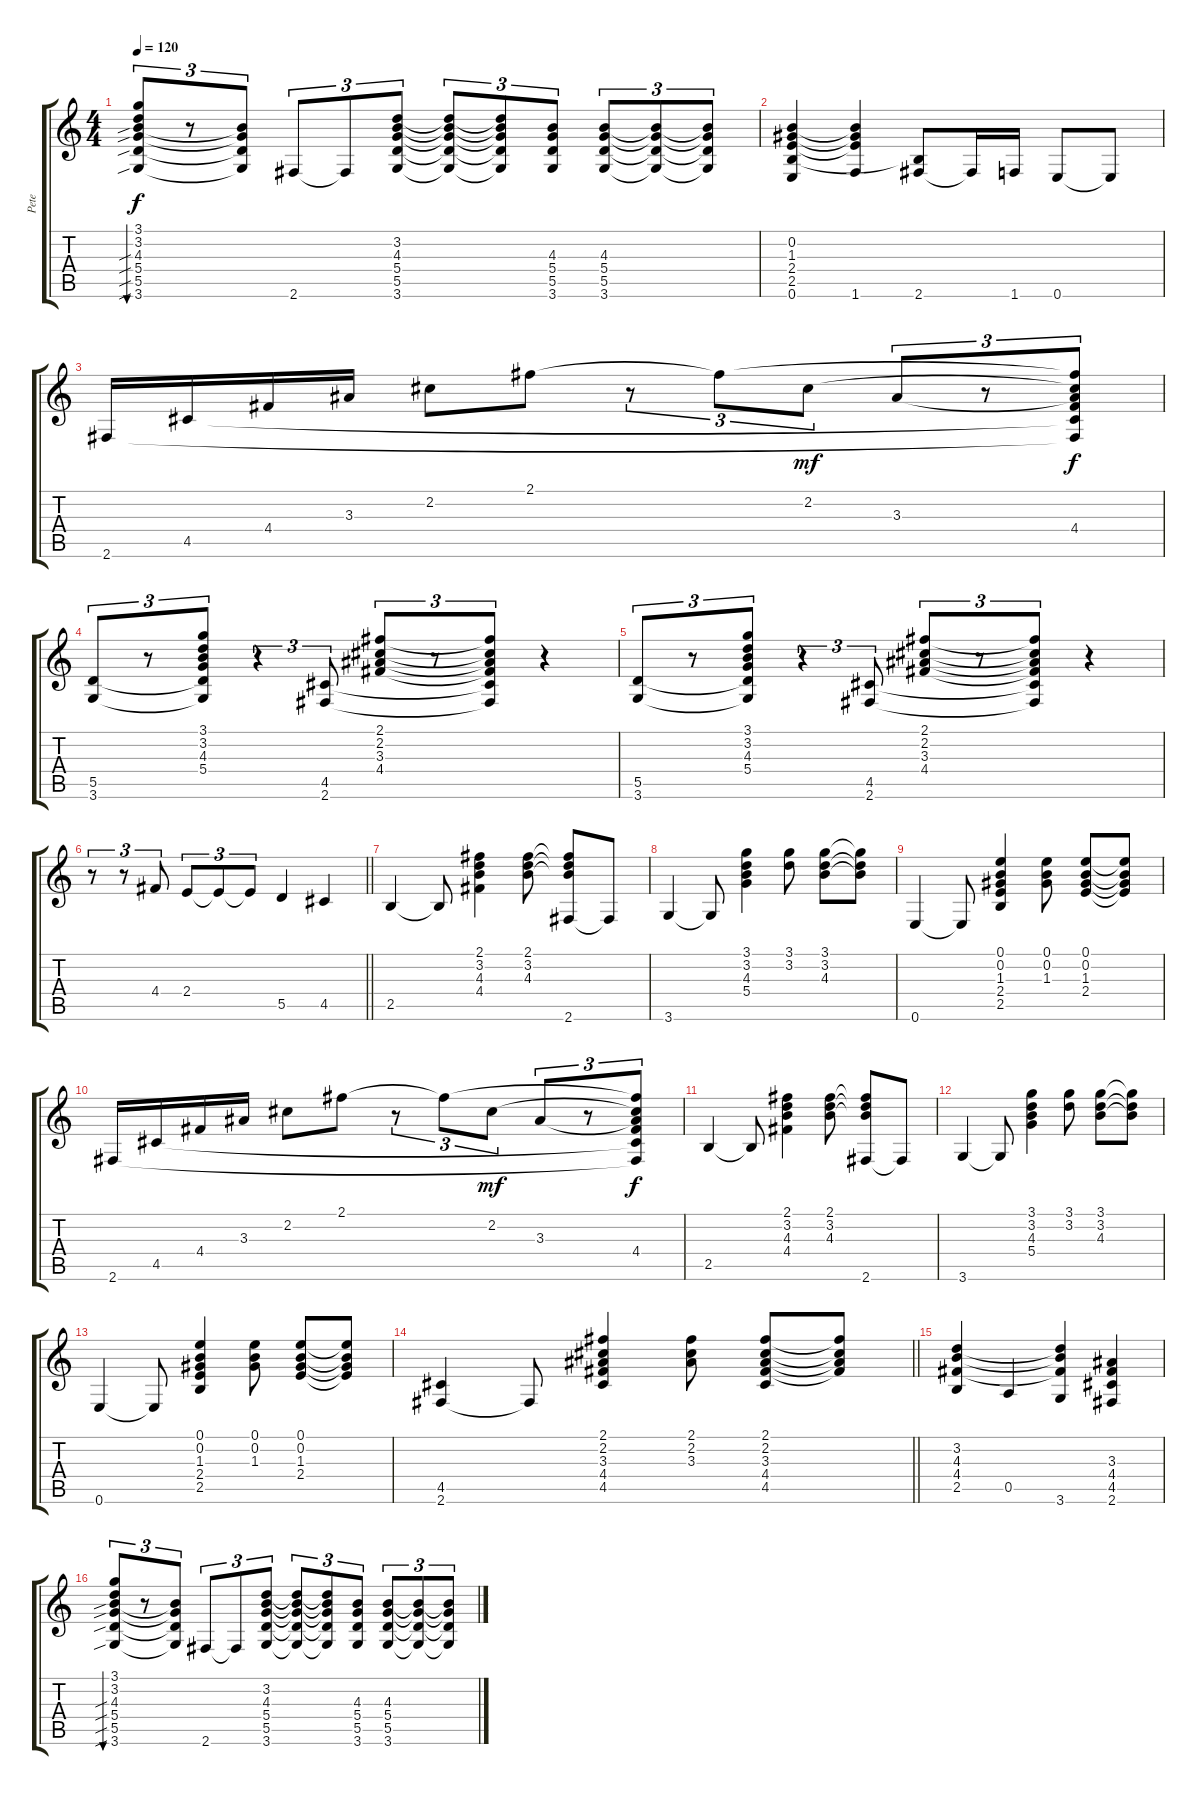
\track ("Pete" "Pete") {instrument acousticguitarsteel}
\staff {score tabs}
\tuning (E4 B3 G3 D3 A2 E2) {hide}
\ts (4 4)
\tempo 120
\clef g2
\ks c
(3.1 3.2 4.3{sib} 5.4{sib} 5.5{sib} 3.6{sib}).8{tu (3 2) bu 60 dy f} r.8{tu (3 2)} (4.3{t} 5.4{t} 5.5{t} 3.6{t}).8{tu (3 2)} 2.6.8{tu (3 2)} 2.6{t}.8{tu (3 2)} (3.2 4.3 5.4 5.5 3.6).8{tu (3 2)} (3.2{t} 4.3{t} 5.4{t} 5.5{t} 3.6{t}).8{tu (3 2)} (3.2{t} 4.3{t} 5.4{t} 5.5{t} 3.6{t}).8{tu (3 2)} (4.3 5.4 5.5 3.6).8{tu (3 2)} (4.3 5.4 5.5 3.6).8{tu (3 2)} (4.3{t} 5.4{t} 5.5{t} 3.6{t}).8{tu (3 2)} (4.3{t} 5.4{t} 5.5{t} 3.6{t}).8{tu (3 2)} |
(0.2 1.3 2.4 2.5 0.6).4 (0.2{t} 1.3{t} 2.4{t} 1.6).4 (2.5{t} 2.6).8 2.6{t}.16 1.6.16 0.6.8 0.6{t}.8 |
2.6.16 4.5.16 4.4.16 3.3.16 2.2.8 2.1.8 r.8{tu (3 2)} 2.1{t}.8{tu (3 2)} 2.2.8{tu (3 2) dy mf} 3.3.8{tu (3 2)} r.8{tu (3 2)} (2.1{t} 2.2{t} 3.3{t} 4.4 4.5{t} 2.6{t}).8{tu (3 2) dy f} |
(5.5 3.6).8{tu (3 2)} r.8{tu (3 2)} (3.1 3.2 4.3 5.4 5.5{t} 3.6{t}).8{tu (3 2)} r.4{tu (3 2)} (4.5 2.6).8{tu (3 2)} (2.1 2.2 3.3 4.4).8{tu (3 2)} r.8{tu (3 2)} (2.1{t} 2.2{t} 3.3{t} 4.4{t} 4.5{t} 2.6{t}).8{tu (3 2)} r.4 |
(5.5 3.6).8{tu (3 2)} r.8{tu (3 2)} (3.1 3.2 4.3 5.4 5.5{t} 3.6{t}).8{tu (3 2)} r.4{tu (3 2)} (4.5 2.6).8{tu (3 2)} (2.1 2.2 3.3 4.4).8{tu (3 2)} r.8{tu (3 2)} (2.1{t} 2.2{t} 3.3{t} 4.4{t} 4.5{t} 2.6{t}).8{tu (3 2)} r.4 |
\barLineRight lightlight
r.8{tu (3 2)} r.8{tu (3 2)} 4.4.8{tu (3 2)} 2.4.8{tu (3 2)} 2.4{t}.8{tu (3 2)} 2.4{t}.8{tu (3 2)} 5.5.4 4.5.4 |
2.5.4 2.5{t}.8 (2.1 3.2 4.3 4.4).4 (2.1 3.2 4.3).8 (2.1{t} 3.2{t} 4.3{t} 2.6).8 2.6{t}.8 |
3.6.4 3.6{t}.8 (3.1 3.2 4.3 5.4).4 (3.1 3.2).8 (3.1 3.2 4.3).8 (3.1{t} 3.2{t} 4.3{t}).8 |
0.6.4 0.6{t}.8 (0.1 0.2 1.3 2.4 2.5).4 (0.1 0.2 1.3).8 (0.1 0.2 1.3 2.4).8 (0.1{t} 0.2{t} 1.3{t} 2.4{t}).8 |
2.6.16 4.5.16 4.4.16 3.3.16 2.2.8 2.1.8 r.8{tu (3 2)} 2.1{t}.8{tu (3 2)} 2.2.8{tu (3 2) dy mf} 3.3.8{tu (3 2)} r.8{tu (3 2)} (2.1{t} 2.2{t} 3.3{t} 4.4 4.5{t} 2.6{t}).8{tu (3 2) dy f} |
2.5.4 2.5{t}.8 (2.1 3.2 4.3 4.4).4 (2.1 3.2 4.3).8 (2.1{t} 3.2{t} 4.3{t} 2.6).8 2.6{t}.8 |
3.6.4 3.6{t}.8 (3.1 3.2 4.3 5.4).4 (3.1 3.2).8 (3.1 3.2 4.3).8 (3.1{t} 3.2{t} 4.3{t}).8 |
0.6.4 0.6{t}.8 (0.1 0.2 1.3 2.4 2.5).4 (0.1 0.2 1.3).8 (0.1 0.2 1.3 2.4).8 (0.1{t} 0.2{t} 1.3{t} 2.4{t}).8 |
\barLineRight lightlight
(4.5 2.6).4 2.6{t}.8 (2.1 2.2 3.3 4.4 4.5).4 (2.1 2.2 3.3).8 (2.1 2.2 3.3 4.4 4.5).8 (2.1{t} 2.2{t} 3.3{t} 4.4{t}).8 |
(3.2 4.3 4.4 2.5).4 0.5.4 (3.2{t} 4.3{t} 4.4{t} 3.6).4 (3.3 4.4 4.5 2.6).4 |
(3.1 3.2 4.3{sib} 5.4{sib} 5.5{sib} 3.6{sib}).8{tu (3 2) bu 60} r.8{tu (3 2)} (4.3{t} 5.4{t} 5.5{t} 3.6{t}).8{tu (3 2)} 2.6.8{tu (3 2)} 2.6{t}.8{tu (3 2)} (3.2 4.3 5.4 5.5 3.6).8{tu (3 2)} (3.2{t} 4.3{t} 5.4{t} 5.5{t} 3.6{t}).8{tu (3 2)} (3.2{t} 4.3{t} 5.4{t} 5.5{t} 3.6{t}).8{tu (3 2)} (4.3 5.4 5.5 3.6).8{tu (3 2)} (4.3 5.4 5.5 3.6).8{tu (3 2)} (4.3{t} 5.4{t} 5.5{t} 3.6{t}).8{tu (3 2)} (4.3{t} 5.4{t} 5.5{t} 3.6{t}).8{tu (3 2)}
